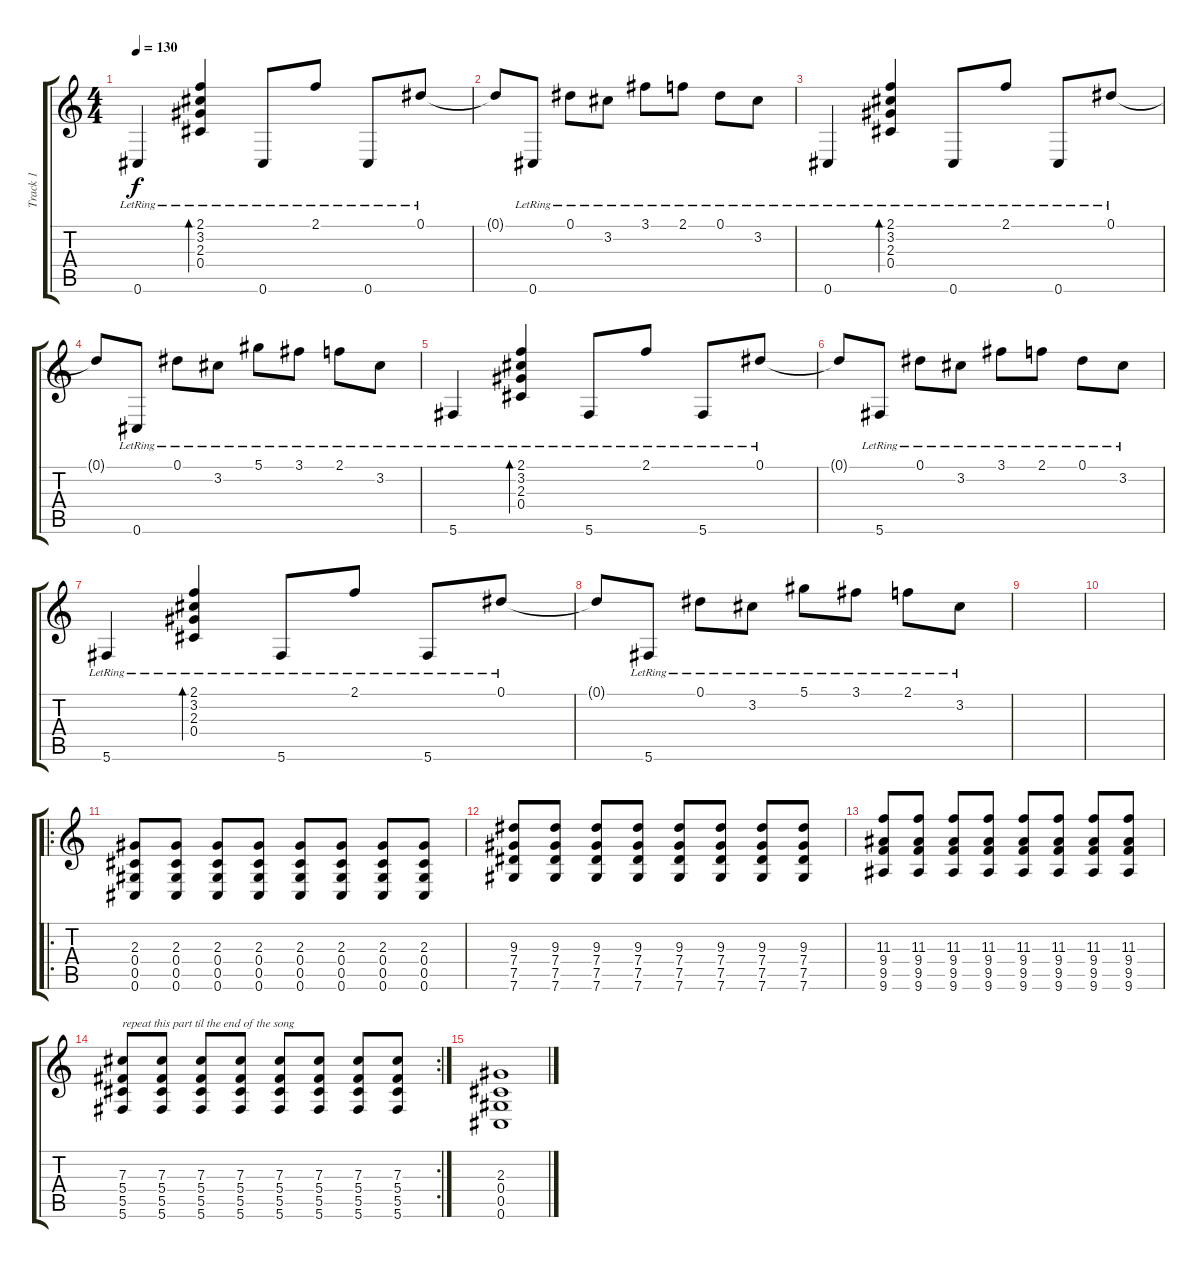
\track ("Track 1" "Track 1") {instrument acousticguitarsteel}
\staff {score tabs}
\tuning (Eb4 Bb3 Gb3 Db3 Ab2 Db2) {hide}
\ts (4 4)
\tempo 130
\clef g2
\ks c
0.6{lr}.4{dy f} (2.1{lr} 3.2{lr} 2.3{lr} 0.4{lr}).4{bd 480} 0.6{lr}.8 2.1{lr}.8 0.6{lr}.8 0.1{lr}.8 |
0.1{t}.8 0.6{lr}.8 0.1{lr}.8 3.2{lr}.8 3.1{lr}.8 2.1{lr}.8 0.1{lr}.8 3.2{lr}.8 |
0.6{lr}.4 (2.1{lr} 3.2{lr} 2.3{lr} 0.4{lr}).4{bd 480} 0.6{lr}.8 2.1{lr}.8 0.6{lr}.8 0.1{lr}.8 |
0.1{t}.8 0.6{lr}.8 0.1{lr}.8 3.2{lr}.8 5.1{lr}.8 3.1{lr}.8 2.1{lr}.8 3.2{lr}.8 |
5.6{lr}.4 (2.1{lr} 3.2{lr} 2.3{lr} 0.4{lr}).4{bd 480} 5.6{lr}.8 2.1{lr}.8 5.6{lr}.8 0.1{lr}.8 |
0.1{t}.8 5.6{lr}.8 0.1{lr}.8 3.2{lr}.8 3.1{lr}.8 2.1{lr}.8 0.1{lr}.8 3.2{lr}.8 |
5.6{lr}.4 (2.1{lr} 3.2{lr} 2.3{lr} 0.4{lr}).4{bd 480} 5.6{lr}.8 2.1{lr}.8 5.6{lr}.8 0.1{lr}.8 |
0.1{t}.8 5.6{lr}.8 0.1{lr}.8 3.2{lr}.8 5.1{lr}.8 3.1{lr}.8 2.1{lr}.8 3.2{lr}.8 |
|
|
\ro
(2.3 0.4 0.5 0.6).8{instrument distortionguitar} (2.3 0.4 0.5 0.6).8 (2.3 0.4 0.5 0.6).8 (2.3 0.4 0.5 0.6).8 (2.3 0.4 0.5 0.6).8 (2.3 0.4 0.5 0.6).8 (2.3 0.4 0.5 0.6).8 (2.3 0.4 0.5 0.6).8 |
(9.3 7.4 7.5 7.6).8 (9.3 7.4 7.5 7.6).8 (9.3 7.4 7.5 7.6).8 (9.3 7.4 7.5 7.6).8 (9.3 7.4 7.5 7.6).8 (9.3 7.4 7.5 7.6).8 (9.3 7.4 7.5 7.6).8 (9.3 7.4 7.5 7.6).8 |
(11.3 9.4 9.5 9.6).8 (11.3 9.4 9.5 9.6).8 (11.3 9.4 9.5 9.6).8 (11.3 9.4 9.5 9.6).8 (11.3 9.4 9.5 9.6).8 (11.3 9.4 9.5 9.6).8 (11.3 9.4 9.5 9.6).8 (11.3 9.4 9.5 9.6).8 |
\rc 2
(7.3 5.4 5.5 5.6).8{txt "repeat this part til the end of the song"} (7.3 5.4 5.5 5.6).8 (7.3 5.4 5.5 5.6).8 (7.3 5.4 5.5 5.6).8 (7.3 5.4 5.5 5.6).8 (7.3 5.4 5.5 5.6).8 (7.3 5.4 5.5 5.6).8 (7.3 5.4 5.5 5.6).8 |
(2.3 0.4 0.5 0.6).1
